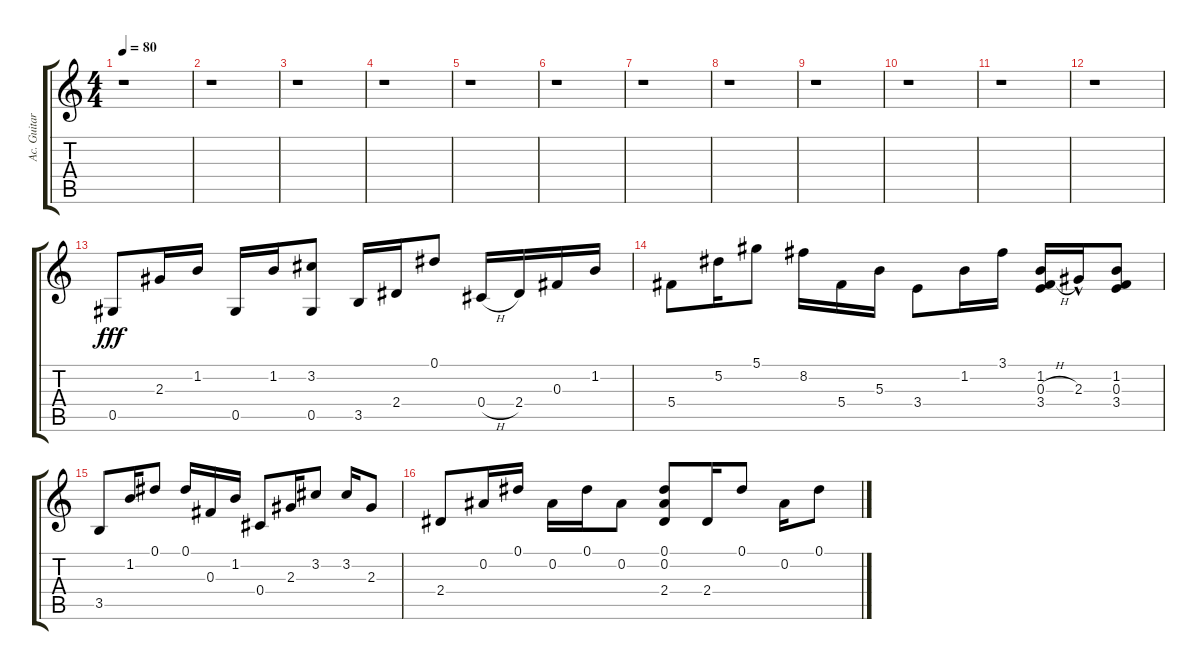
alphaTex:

\track ("Ac. Guitar I" "Ac. Guitar") {instrument acousticguitarnylon}
\staff {score tabs}
\tuning (Eb4 Bb3 Gb3 Db3 Ab2 Eb2) {hide}
\ts (4 4)
\tempo 80
\clef g2
\ks c
r.1{dy fff instrument acousticguitarnylon} |
r.1 |
r.1 |
r.1 |
r.1 |
r.1 |
r.1 |
r.1 |
r.1 |
r.1 |
r.1 |
r.1 |
0.5.8 2.3.16 1.2.16 0.5.16 1.2.16 (3.2 0.5).8 3.5.16 2.4.16 0.1.8 0.4{h}.16 2.4.16 0.3.16 1.2.16 |
5.4.8 5.2.16 5.1.8 8.2.16 5.4.16 5.3.16 3.4.8 1.2.16 3.1.16 (1.2 0.3{h} 3.4).16 2.3{hac}.16 (1.2 0.3 3.4).8 |
3.5.8 1.2.16 0.1.8 0.1.16 0.3.16 1.2.16 0.4.8 2.3.16 3.2.8 3.2.16 2.3.8 |
2.4.8 0.2.16 0.1.16 0.2.16 0.1.16 0.2.8 (0.1 0.2 2.4).8 2.4.16 0.1.8 0.2.16 0.1.8
